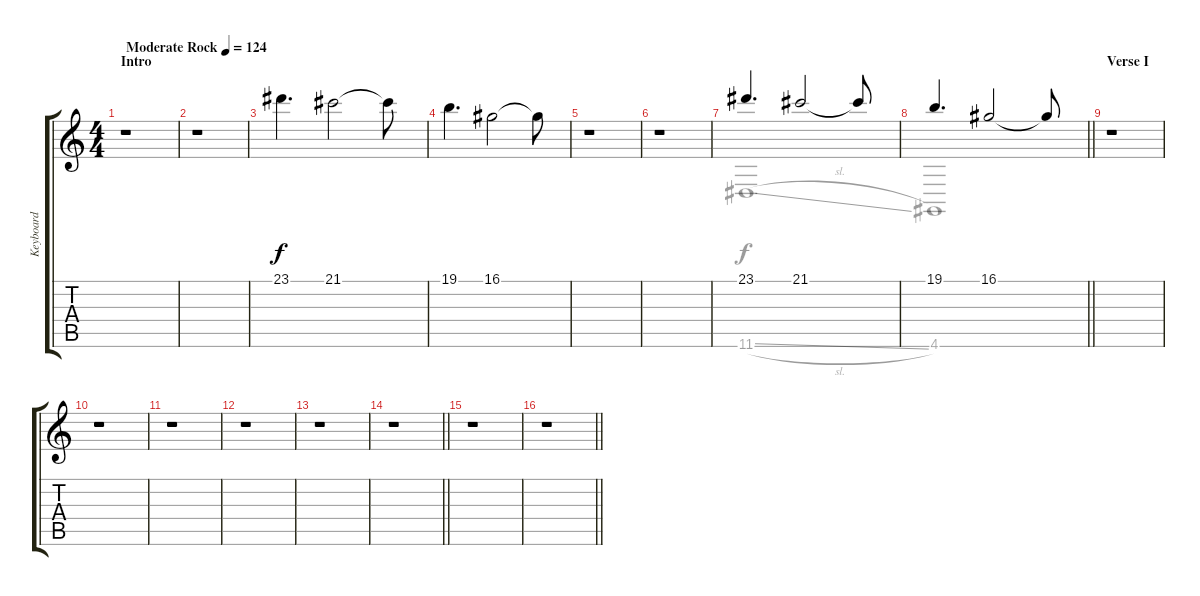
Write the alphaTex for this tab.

\track ("Keyboard" "Keyboard") {instrument lead2sawtooth}
\staff {score tabs}
\tuning (E4 B3 G3 D3 A2 E2) {hide}
\voice
\ts (4 4)
\section ("" "Intro")
\tempo (124 "Moderate Rock")
\clef g2
\ks c
r.1{dy f instrument lead2sawtooth} |
r.1 |
23.1.4{d} 21.1.2 21.1{t}.8 |
19.1.4{d} 16.1.2 16.1{t}.8 |
r.1 |
r.1 |
23.1.4{d} 21.1.2 21.1{t}.8 |
\barLineRight lightlight
19.1.4{d} 16.1.2 16.1{t}.8 |
\section ("" "Verse I")
r.1 |
r.1 |
r.1 |
r.1 |
r.1 |
\barLineRight lightlight
r.1 |
r.1 |
\barLineRight lightlight
r.1
\voice
\clef g2
\ottava regular
\simile none
\ks c
|
|
|
|
|
|
11.6{sl}.1 |
\barLineRight lightlight
4.6.1 |
|
|
|
|
|
\barLineRight lightlight
|
|
\barLineRight lightlight
